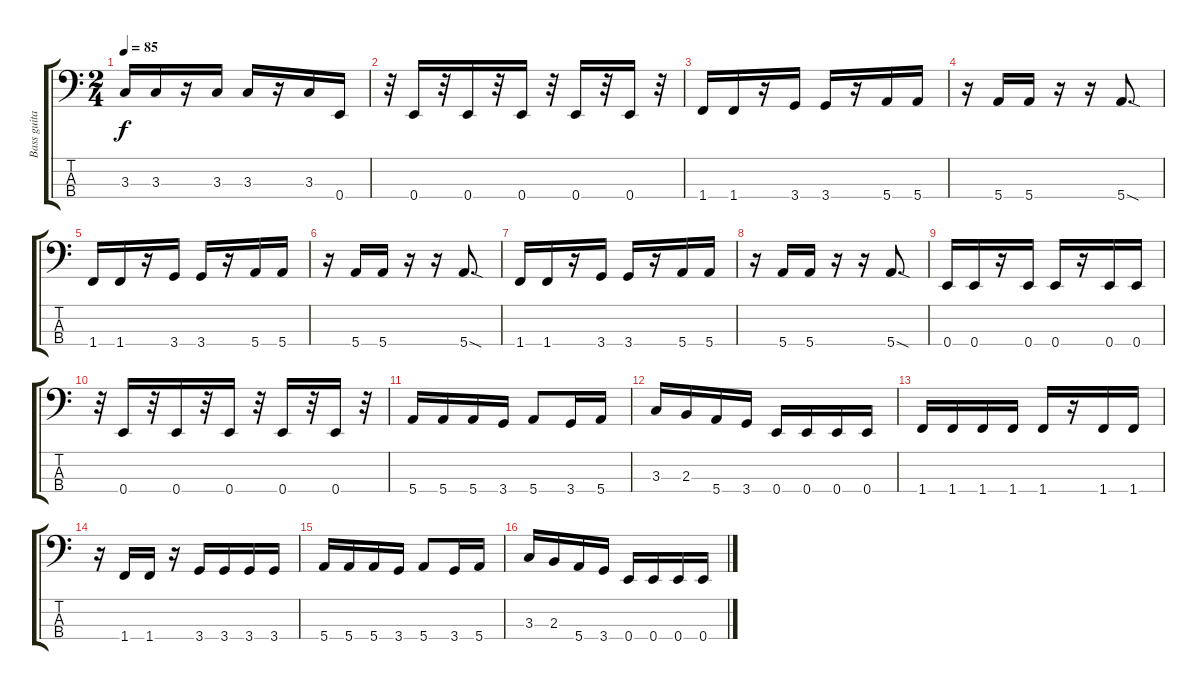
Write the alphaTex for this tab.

\track ("Bass guitar" "Bass guita") {instrument electricbassfinger}
\staff {score tabs}
\tuning (G2 D2 A1 E1) {hide}
\ts (2 4)
\tempo 85
\clef f4
\ks c
3.3.16{dy f} 3.3.16 r.16 3.3.16 3.3.16 r.16 3.3.16 0.4.16 |
r.32 0.4.16 r.32 0.4.16 r.32 0.4.16 r.32 0.4.16 r.32 0.4.16 r.32 |
1.4.16 1.4.16 r.16 3.4.16 3.4.16 r.16 5.4.16 5.4.16 |
r.16 5.4.16 5.4.16 r.16 r.16 5.4{sod}.8{d} |
1.4.16 1.4.16 r.16 3.4.16 3.4.16 r.16 5.4.16 5.4.16 |
r.16 5.4.16 5.4.16 r.16 r.16 5.4{sod}.8{d} |
1.4.16 1.4.16 r.16 3.4.16 3.4.16 r.16 5.4.16 5.4.16 |
r.16 5.4.16 5.4.16 r.16 r.16 5.4{sod}.8{d} |
0.4.16 0.4.16 r.16 0.4.16 0.4.16 r.16 0.4.16 0.4.16 |
r.32 0.4.16 r.32 0.4.16 r.32 0.4.16 r.32 0.4.16 r.32 0.4.16 r.32 |
5.4.16 5.4.16 5.4.16 3.4.16 5.4.8 3.4.16 5.4.16 |
3.3.16 2.3.16 5.4.16 3.4.16 0.4.16 0.4.16 0.4.16 0.4.16 |
1.4.16 1.4.16 1.4.16 1.4.16 1.4.16 r.16 1.4.16 1.4.16 |
r.16 1.4.16 1.4.16 r.16 3.4.16 3.4.16 3.4.16 3.4.16 |
5.4.16 5.4.16 5.4.16 3.4.16 5.4.8 3.4.16 5.4.16 |
3.3.16 2.3.16 5.4.16 3.4.16 0.4.16 0.4.16 0.4.16 0.4.16
